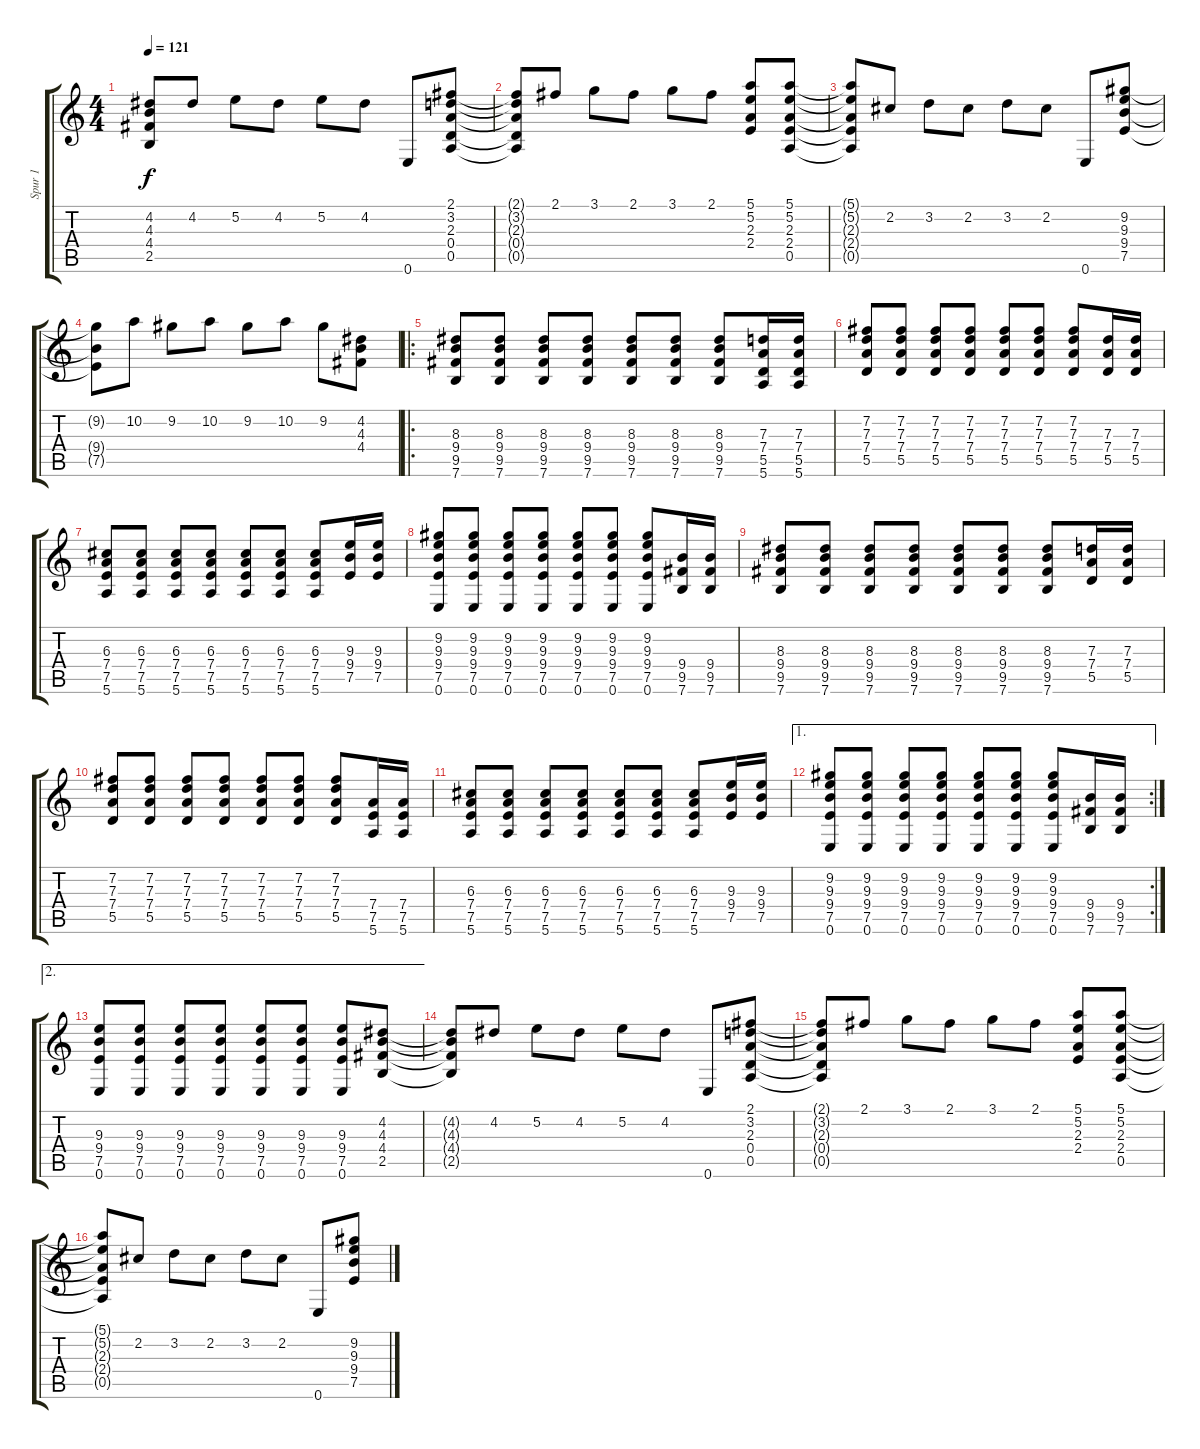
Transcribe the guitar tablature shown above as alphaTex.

\track ("Spur 1" "Spur 1") {instrument electricguitarclean}
\staff {score tabs}
\tuning (E4 B3 G3 D3 A2 E2) {hide}
\ts (4 4)
\tempo 121
\clef g2
\ks c
(4.2 4.3 4.4 2.5).8{dy f} 4.2.8 5.2.8 4.2.8 5.2.8 4.2.8 0.6.8 (2.1 3.2 2.3 0.4 0.5).8 |
(2.1{t} 3.2{t} 2.3{t} 0.4{t} 0.5{t}).8 2.1.8 3.1.8 2.1.8 3.1.8 2.1.8 (5.1 5.2 2.3 2.4).8 (5.1 5.2 2.3 2.4 0.5).8 |
(5.1{t} 5.2{t} 2.3{t} 2.4{t} 0.5{t}).8 2.2.8 3.2.8 2.2.8 3.2.8 2.2.8 0.6.8 (9.2 9.3 9.4 7.5).8 |
(9.2{t} 9.4{t} 7.5{t}).8 10.2.8 9.2.8 10.2.8 9.2.8 10.2.8 9.2.8 (4.2 4.3 4.4).8 |
\ro
(8.3 9.4 9.5 7.6).8 (8.3 9.4 9.5 7.6).8 (8.3 9.4 9.5 7.6).8 (8.3 9.4 9.5 7.6).8 (8.3 9.4 9.5 7.6).8 (8.3 9.4 9.5 7.6).8 (8.3 9.4 9.5 7.6).8 (7.3 7.4 5.5 5.6).16 (7.3 7.4 5.5 5.6).16 |
(7.2 7.3 7.4 5.5).8 (7.2 7.3 7.4 5.5).8 (7.2 7.3 7.4 5.5).8 (7.2 7.3 7.4 5.5).8 (7.2 7.3 7.4 5.5).8 (7.2 7.3 7.4 5.5).8 (7.2 7.3 7.4 5.5).8 (7.3 7.4 5.5).16 (7.3 7.4 5.5).16 |
(6.3 7.4 7.5 5.6).8 (6.3 7.4 7.5 5.6).8 (6.3 7.4 7.5 5.6).8 (6.3 7.4 7.5 5.6).8 (6.3 7.4 7.5 5.6).8 (6.3 7.4 7.5 5.6).8 (6.3 7.4 7.5 5.6).8 (9.3 9.4 7.5).16 (9.3 9.4 7.5).16 |
(9.2 9.3 9.4 7.5 0.6).8 (9.2 9.3 9.4 7.5 0.6).8 (9.2 9.3 9.4 7.5 0.6).8 (9.2 9.3 9.4 7.5 0.6).8 (9.2 9.3 9.4 7.5 0.6).8 (9.2 9.3 9.4 7.5 0.6).8 (9.2 9.3 9.4 7.5 0.6).8 (9.4 9.5 7.6).16 (9.4 9.5 7.6).16 |
(8.3 9.4 9.5 7.6).8 (8.3 9.4 9.5 7.6).8 (8.3 9.4 9.5 7.6).8 (8.3 9.4 9.5 7.6).8 (8.3 9.4 9.5 7.6).8 (8.3 9.4 9.5 7.6).8 (8.3 9.4 9.5 7.6).8 (7.3 7.4 5.5).16 (7.3 7.4 5.5).16 |
(7.2 7.3 7.4 5.5).8 (7.2 7.3 7.4 5.5).8 (7.2 7.3 7.4 5.5).8 (7.2 7.3 7.4 5.5).8 (7.2 7.3 7.4 5.5).8 (7.2 7.3 7.4 5.5).8 (7.2 7.3 7.4 5.5).8 (7.4 7.5 5.6).16 (7.4 7.5 5.6).16 |
(6.3 7.4 7.5 5.6).8 (6.3 7.4 7.5 5.6).8 (6.3 7.4 7.5 5.6).8 (6.3 7.4 7.5 5.6).8 (6.3 7.4 7.5 5.6).8 (6.3 7.4 7.5 5.6).8 (6.3 7.4 7.5 5.6).8 (9.3 9.4 7.5).16 (9.3 9.4 7.5).16 |
\ae 1
\rc 2
(9.2 9.3 9.4 7.5 0.6).8 (9.2 9.3 9.4 7.5 0.6).8 (9.2 9.3 9.4 7.5 0.6).8 (9.2 9.3 9.4 7.5 0.6).8 (9.2 9.3 9.4 7.5 0.6).8 (9.2 9.3 9.4 7.5 0.6).8 (9.2 9.3 9.4 7.5 0.6).8 (9.4 9.5 7.6).16 (9.4 9.5 7.6).16 |
\ae 2
(9.3 9.4 7.5 0.6).8 (9.3 9.4 7.5 0.6).8 (9.3 9.4 7.5 0.6).8 (9.3 9.4 7.5 0.6).8 (9.3 9.4 7.5 0.6).8 (9.3 9.4 7.5 0.6).8 (9.3 9.4 7.5 0.6).8 (4.2 4.3 4.4 2.5).8 |
(4.2{t} 4.3{t} 4.4{t} 2.5{t}).8 4.2.8 5.2.8 4.2.8 5.2.8 4.2.8 0.6.8 (2.1 3.2 2.3 0.4 0.5).8 |
(2.1{t} 3.2{t} 2.3{t} 0.4{t} 0.5{t}).8 2.1.8 3.1.8 2.1.8 3.1.8 2.1.8 (5.1 5.2 2.3 2.4).8 (5.1 5.2 2.3 2.4 0.5).8 |
(5.1{t} 5.2{t} 2.3{t} 2.4{t} 0.5{t}).8 2.2.8 3.2.8 2.2.8 3.2.8 2.2.8 0.6.8 (9.2 9.3 9.4 7.5).8
